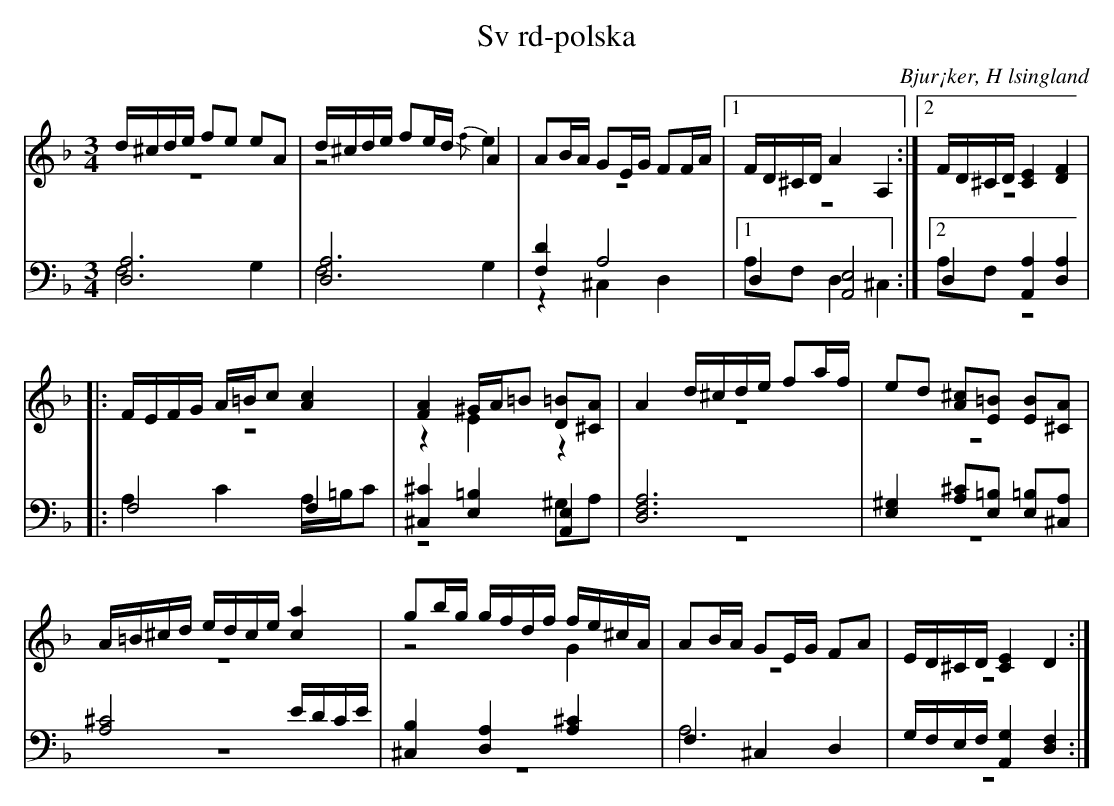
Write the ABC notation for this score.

X:1
T: Sv rd-polska
O: Bjur¡ker, H lsingland
M: 3/4
L: 1/8
K: Dm
V:1
V:2 merge
V:3
V:4 merge
V:1
d/^c/d/e/ fe eA|d/^c/d/e/ fe/d/ A2|AB/A/ GE/G/ FF/A/|1 F/D/^C/D/ A2 A,2:|2 F/D/^C/D/ [C2E2] [D2F2]|
|:F/E/F/G/ A/=B/c [A2c2]|[F2A2] ^G/A/=B [D=B][^CA]|A2 d/^c/d/e/ fa/f/|ed [A^c][E=B] [EB][^CA]|
A/=B/^c/d/ e/d/c/e/ [c2a2]|gb/g/ g/f/d/f/ f/e/^c/A/|AB/A/ GE/G/ FA|E/D/^C/D/ [C2E2] D2:|
V:2
z6|z4 {/f}e2|z6|1 z6:|2 z6|
|:z6|z2 E2 z2|z6|z6|
z6|z4 G2|z6|z6:|
V:3 clef=bass
[D,6A,6]|[D,6A,6]|[F,2D2] A,4|1 D,2 [A,,4E,4]:|2 D,2 [A,,2A,2] [D,2A,2]|
|:F,4 F,2|[^C,2^C2] [E,2=B,2] [A,,2E,2]|[D,6F,6A,6]|[E,2^G,2] [A,^C][E,=B,] [E,=B,][^C,A,]|
[A,4^C4] E/D/C/E/|[^C,2B,2]  [D,2A,2] [A,2^C2]|F,2 ^C,2 D,2|G,/F,/E,/F,/ [A,,2G,2] [D,2F,2]:|
V:4 clef=bass
F,4 G,2|F,4 G,2|z2 ^C,2 D,2|1 A,F, D,2 ^C,2:|2 A,F,  z4|
|:A,2 C2 A,/=B,/C|z4 ^G,A,|z6|z6|
z6|z6|A,6|z6:|
